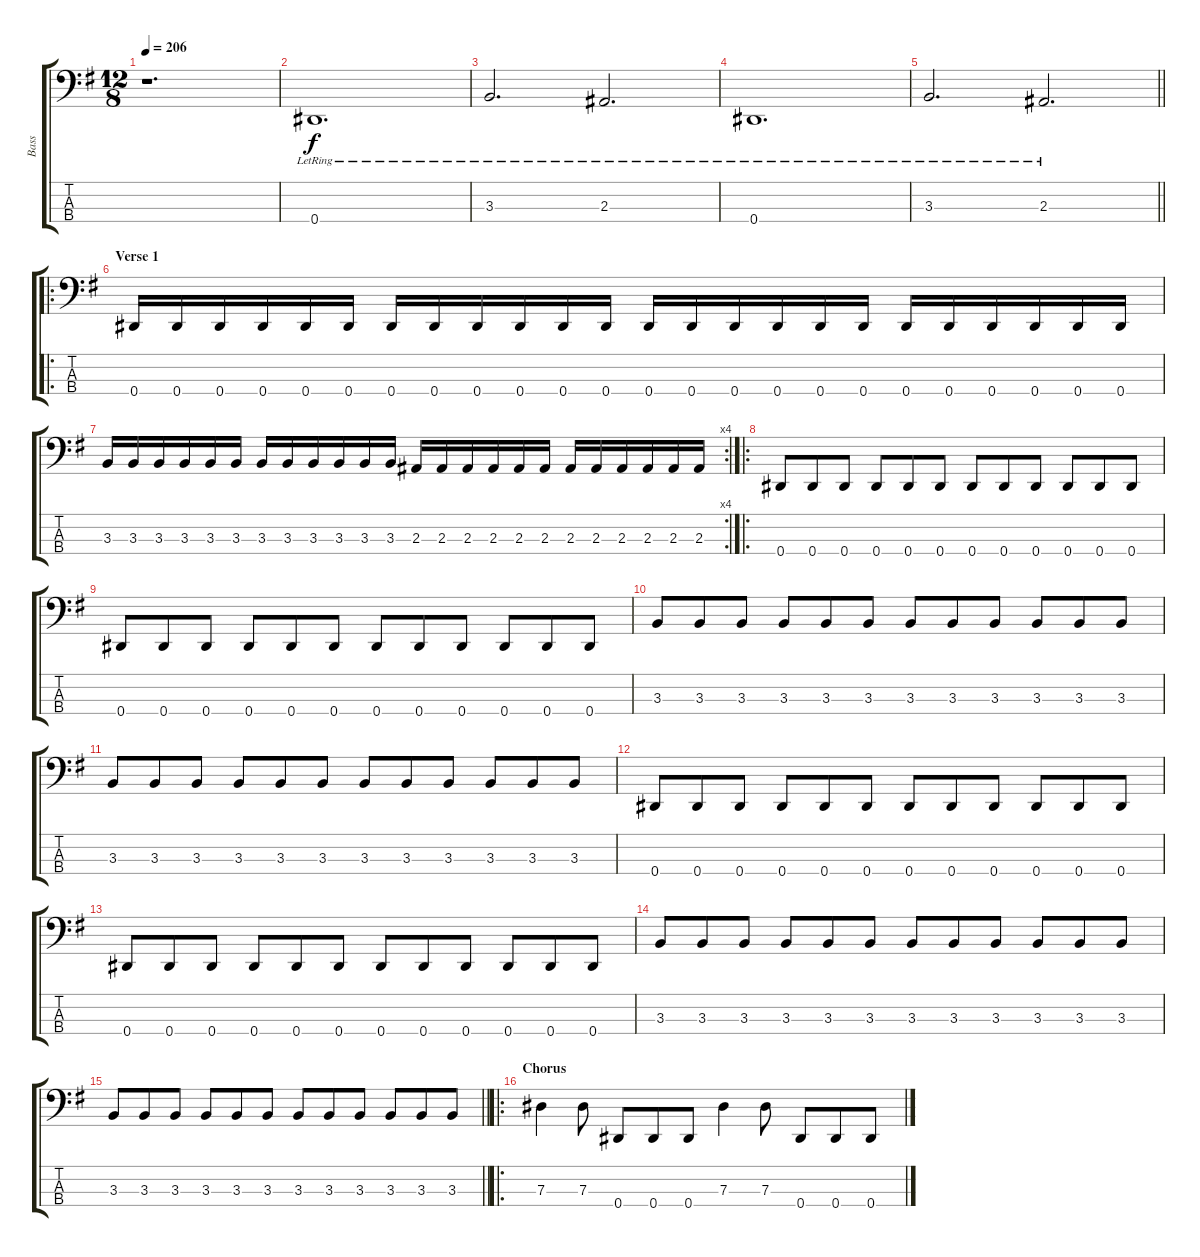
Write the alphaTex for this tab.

\track ("Bass" "Bass") {instrument electricbasspick}
\staff {score tabs}
\tuning (Gb2 Db2 Ab1 Eb1) {hide}
\ts (12 8)
\tempo 206
\clef f4
\ks g
r.1{d dy f} |
0.4{lr}.1{d} |
3.3{lr}.2{d} 2.3{lr}.2{d} |
0.4{lr}.1{d} |
\barLineRight lightlight
3.3{lr}.2{d} 2.3{lr}.2{d} |
\ro
\section ("" "Verse 1")
0.4.16 0.4.16 0.4.16 0.4.16 0.4.16 0.4.16 0.4.16 0.4.16 0.4.16 0.4.16 0.4.16 0.4.16 0.4.16 0.4.16 0.4.16 0.4.16 0.4.16 0.4.16 0.4.16 0.4.16 0.4.16 0.4.16 0.4.16 0.4.16 |
\rc 4
3.3.16 3.3.16 3.3.16 3.3.16 3.3.16 3.3.16 3.3.16 3.3.16 3.3.16 3.3.16 3.3.16 3.3.16 2.3.16 2.3.16 2.3.16 2.3.16 2.3.16 2.3.16 2.3.16 2.3.16 2.3.16 2.3.16 2.3.16 2.3.16 |
\ro
0.4.8 0.4.8 0.4.8 0.4.8 0.4.8 0.4.8 0.4.8 0.4.8 0.4.8 0.4.8 0.4.8 0.4.8 |
0.4.8 0.4.8 0.4.8 0.4.8 0.4.8 0.4.8 0.4.8 0.4.8 0.4.8 0.4.8 0.4.8 0.4.8 |
3.3.8 3.3.8 3.3.8 3.3.8 3.3.8 3.3.8 3.3.8 3.3.8 3.3.8 3.3.8 3.3.8 3.3.8 |
3.3.8 3.3.8 3.3.8 3.3.8 3.3.8 3.3.8 3.3.8 3.3.8 3.3.8 3.3.8 3.3.8 3.3.8 |
0.4.8 0.4.8 0.4.8 0.4.8 0.4.8 0.4.8 0.4.8 0.4.8 0.4.8 0.4.8 0.4.8 0.4.8 |
0.4.8 0.4.8 0.4.8 0.4.8 0.4.8 0.4.8 0.4.8 0.4.8 0.4.8 0.4.8 0.4.8 0.4.8 |
3.3.8 3.3.8 3.3.8 3.3.8 3.3.8 3.3.8 3.3.8 3.3.8 3.3.8 3.3.8 3.3.8 3.3.8 |
\barLineRight lightlight
3.3.8 3.3.8 3.3.8 3.3.8 3.3.8 3.3.8 3.3.8 3.3.8 3.3.8 3.3.8 3.3.8 3.3.8 |
\ro
\section ("" "Chorus")
7.3.4 7.3.8 0.4.8 0.4.8 0.4.8 7.3.4 7.3.8 0.4.8 0.4.8 0.4.8
